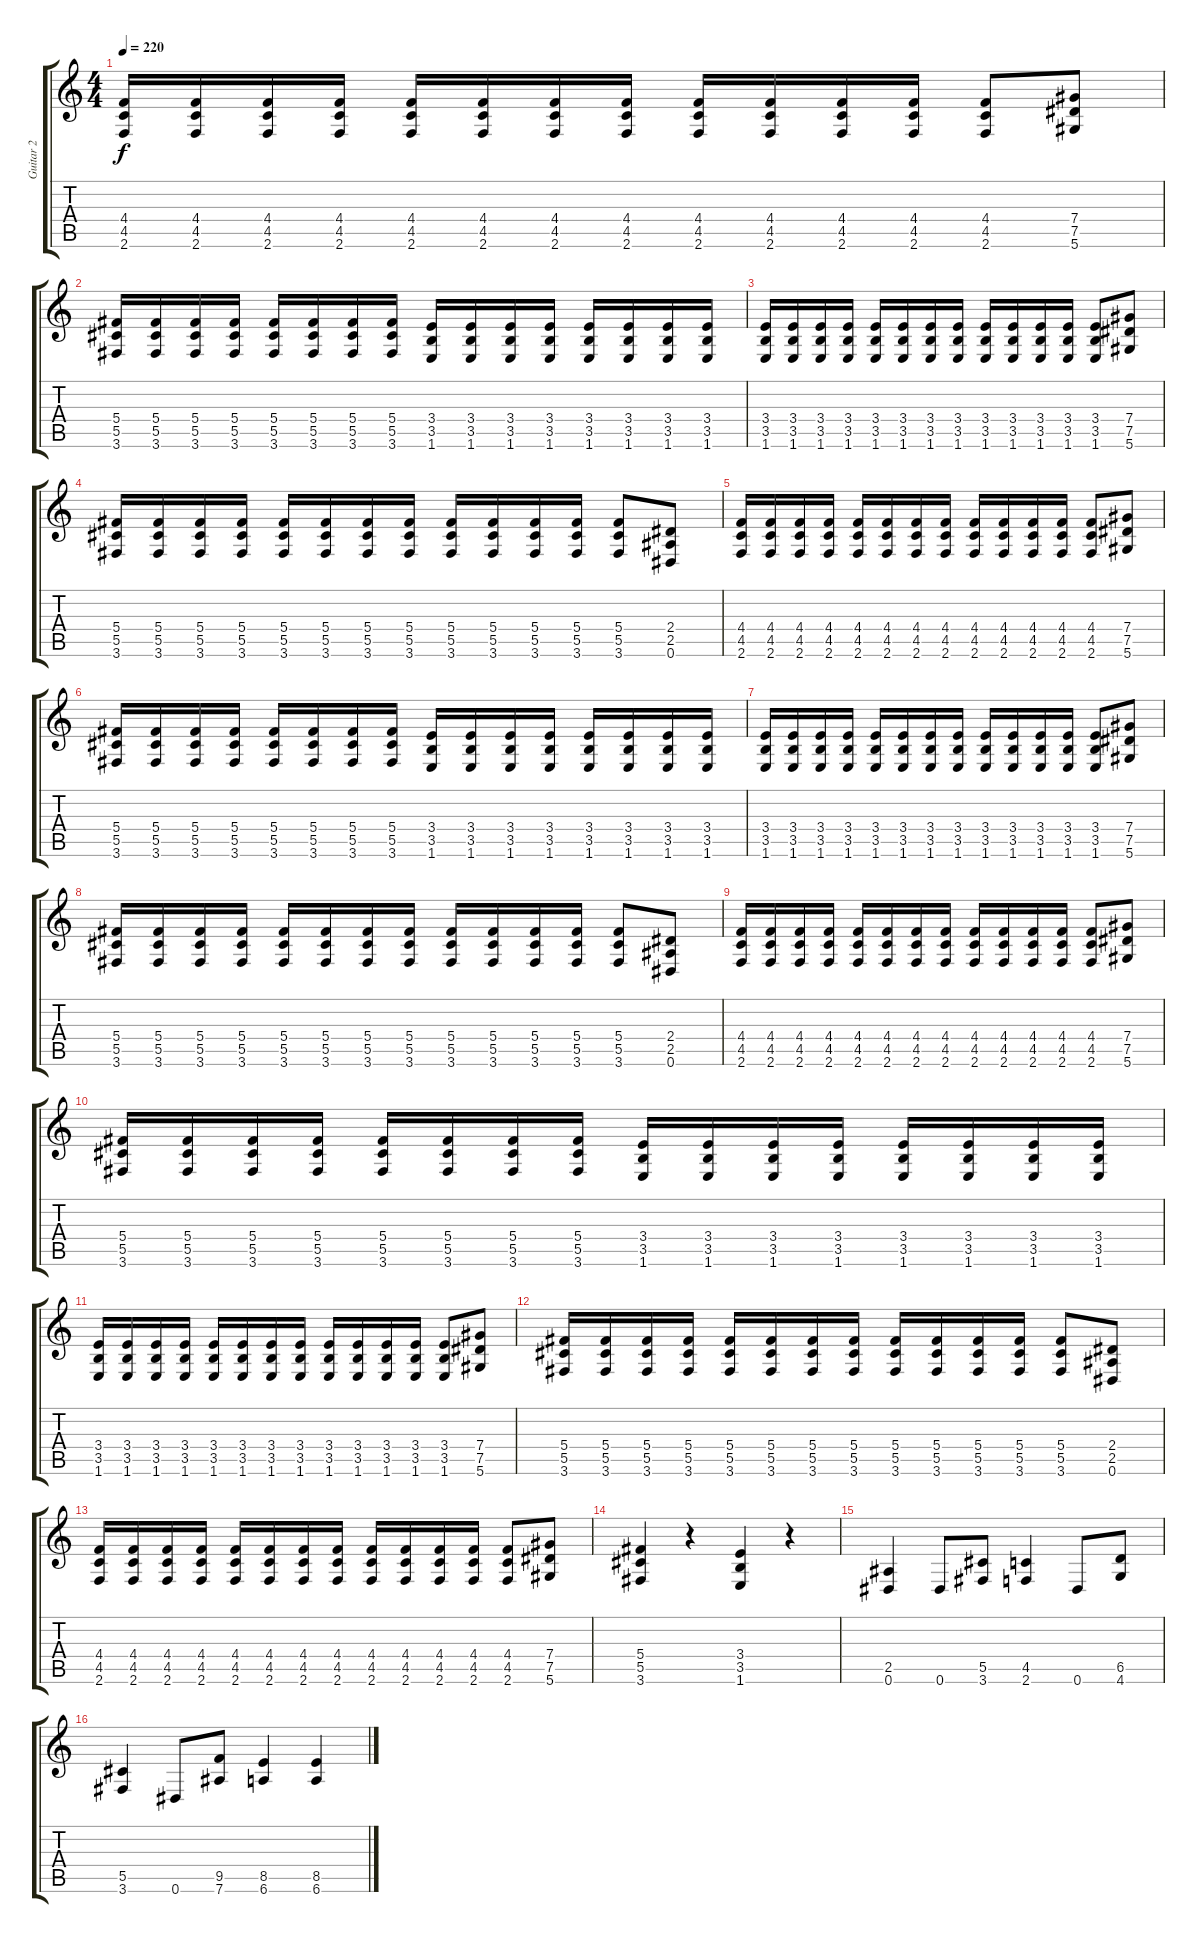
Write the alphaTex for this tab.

\track ("Guitar 2" "Guitar 2") {instrument distortionguitar}
\staff {score tabs}
\tuning (Eb4 Bb3 Gb3 Db3 Ab2 Eb2) {hide}
\ts (4 4)
\tempo 220
\clef g2
\ks c
(4.4 4.5 2.6).16{dy f} (4.4 4.5 2.6).16 (4.4 4.5 2.6).16 (4.4 4.5 2.6).16 (4.4 4.5 2.6).16 (4.4 4.5 2.6).16 (4.4 4.5 2.6).16 (4.4 4.5 2.6).16 (4.4 4.5 2.6).16 (4.4 4.5 2.6).16 (4.4 4.5 2.6).16 (4.4 4.5 2.6).16 (4.4 4.5 2.6).8 (7.4 7.5 5.6).8 |
(5.4 5.5 3.6).16 (5.4 5.5 3.6).16 (5.4 5.5 3.6).16 (5.4 5.5 3.6).16 (5.4 5.5 3.6).16 (5.4 5.5 3.6).16 (5.4 5.5 3.6).16 (5.4 5.5 3.6).16 (3.4 3.5 1.6).16 (3.4 3.5 1.6).16 (3.4 3.5 1.6).16 (3.4 3.5 1.6).16 (3.4 3.5 1.6).16 (3.4 3.5 1.6).16 (3.4 3.5 1.6).16 (3.4 3.5 1.6).16 |
(3.4 3.5 1.6).16 (3.4 3.5 1.6).16 (3.4 3.5 1.6).16 (3.4 3.5 1.6).16 (3.4 3.5 1.6).16 (3.4 3.5 1.6).16 (3.4 3.5 1.6).16 (3.4 3.5 1.6).16 (3.4 3.5 1.6).16 (3.4 3.5 1.6).16 (3.4 3.5 1.6).16 (3.4 3.5 1.6).16 (3.4 3.5 1.6).8 (7.4 7.5 5.6).8 |
(5.4 5.5 3.6).16 (5.4 5.5 3.6).16 (5.4 5.5 3.6).16 (5.4 5.5 3.6).16 (5.4 5.5 3.6).16 (5.4 5.5 3.6).16 (5.4 5.5 3.6).16 (5.4 5.5 3.6).16 (5.4 5.5 3.6).16 (5.4 5.5 3.6).16 (5.4 5.5 3.6).16 (5.4 5.5 3.6).16 (5.4 5.5 3.6).8 (2.4 2.5 0.6).8 |
(4.4 4.5 2.6).16 (4.4 4.5 2.6).16 (4.4 4.5 2.6).16 (4.4 4.5 2.6).16 (4.4 4.5 2.6).16 (4.4 4.5 2.6).16 (4.4 4.5 2.6).16 (4.4 4.5 2.6).16 (4.4 4.5 2.6).16 (4.4 4.5 2.6).16 (4.4 4.5 2.6).16 (4.4 4.5 2.6).16 (4.4 4.5 2.6).8 (7.4 7.5 5.6).8 |
(5.4 5.5 3.6).16 (5.4 5.5 3.6).16 (5.4 5.5 3.6).16 (5.4 5.5 3.6).16 (5.4 5.5 3.6).16 (5.4 5.5 3.6).16 (5.4 5.5 3.6).16 (5.4 5.5 3.6).16 (3.4 3.5 1.6).16 (3.4 3.5 1.6).16 (3.4 3.5 1.6).16 (3.4 3.5 1.6).16 (3.4 3.5 1.6).16 (3.4 3.5 1.6).16 (3.4 3.5 1.6).16 (3.4 3.5 1.6).16 |
(3.4 3.5 1.6).16 (3.4 3.5 1.6).16 (3.4 3.5 1.6).16 (3.4 3.5 1.6).16 (3.4 3.5 1.6).16 (3.4 3.5 1.6).16 (3.4 3.5 1.6).16 (3.4 3.5 1.6).16 (3.4 3.5 1.6).16 (3.4 3.5 1.6).16 (3.4 3.5 1.6).16 (3.4 3.5 1.6).16 (3.4 3.5 1.6).8 (7.4 7.5 5.6).8 |
(5.4 5.5 3.6).16 (5.4 5.5 3.6).16 (5.4 5.5 3.6).16 (5.4 5.5 3.6).16 (5.4 5.5 3.6).16 (5.4 5.5 3.6).16 (5.4 5.5 3.6).16 (5.4 5.5 3.6).16 (5.4 5.5 3.6).16 (5.4 5.5 3.6).16 (5.4 5.5 3.6).16 (5.4 5.5 3.6).16 (5.4 5.5 3.6).8 (2.4 2.5 0.6).8 |
(4.4 4.5 2.6).16 (4.4 4.5 2.6).16 (4.4 4.5 2.6).16 (4.4 4.5 2.6).16 (4.4 4.5 2.6).16 (4.4 4.5 2.6).16 (4.4 4.5 2.6).16 (4.4 4.5 2.6).16 (4.4 4.5 2.6).16 (4.4 4.5 2.6).16 (4.4 4.5 2.6).16 (4.4 4.5 2.6).16 (4.4 4.5 2.6).8 (7.4 7.5 5.6).8 |
(5.4 5.5 3.6).16 (5.4 5.5 3.6).16 (5.4 5.5 3.6).16 (5.4 5.5 3.6).16 (5.4 5.5 3.6).16 (5.4 5.5 3.6).16 (5.4 5.5 3.6).16 (5.4 5.5 3.6).16 (3.4 3.5 1.6).16 (3.4 3.5 1.6).16 (3.4 3.5 1.6).16 (3.4 3.5 1.6).16 (3.4 3.5 1.6).16 (3.4 3.5 1.6).16 (3.4 3.5 1.6).16 (3.4 3.5 1.6).16 |
(3.4 3.5 1.6).16 (3.4 3.5 1.6).16 (3.4 3.5 1.6).16 (3.4 3.5 1.6).16 (3.4 3.5 1.6).16 (3.4 3.5 1.6).16 (3.4 3.5 1.6).16 (3.4 3.5 1.6).16 (3.4 3.5 1.6).16 (3.4 3.5 1.6).16 (3.4 3.5 1.6).16 (3.4 3.5 1.6).16 (3.4 3.5 1.6).8 (7.4 7.5 5.6).8 |
(5.4 5.5 3.6).16 (5.4 5.5 3.6).16 (5.4 5.5 3.6).16 (5.4 5.5 3.6).16 (5.4 5.5 3.6).16 (5.4 5.5 3.6).16 (5.4 5.5 3.6).16 (5.4 5.5 3.6).16 (5.4 5.5 3.6).16 (5.4 5.5 3.6).16 (5.4 5.5 3.6).16 (5.4 5.5 3.6).16 (5.4 5.5 3.6).8 (2.4 2.5 0.6).8 |
(4.4 4.5 2.6).16 (4.4 4.5 2.6).16 (4.4 4.5 2.6).16 (4.4 4.5 2.6).16 (4.4 4.5 2.6).16 (4.4 4.5 2.6).16 (4.4 4.5 2.6).16 (4.4 4.5 2.6).16 (4.4 4.5 2.6).16 (4.4 4.5 2.6).16 (4.4 4.5 2.6).16 (4.4 4.5 2.6).16 (4.4 4.5 2.6).8 (7.4 7.5 5.6).8 |
(5.4 5.5 3.6).4 r.4 (3.4 3.5 1.6).4 r.4 |
(2.5 0.6).4 0.6.8 (5.5 3.6).8 (4.5 2.6).4 0.6.8 (6.5 4.6).8 |
(5.5 3.6).4 0.6.8 (9.5 7.6).8 (8.5 6.6).4 (8.5{ss} 6.6{ss}).4
